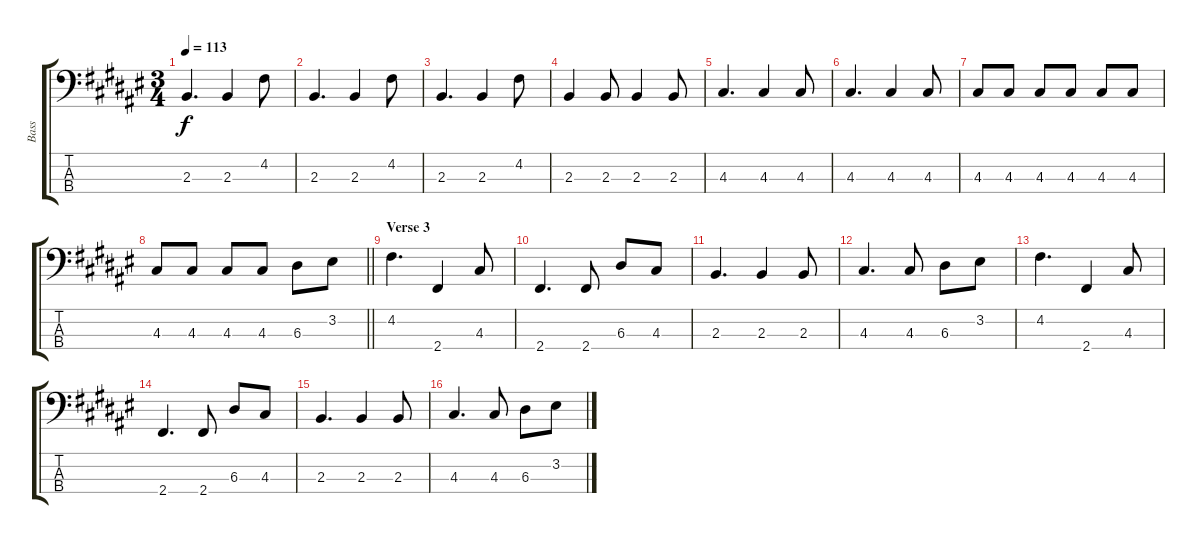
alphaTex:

\track ("Bass" "Bass") {instrument electricbassfinger}
\staff {score tabs}
\tuning (G2 D2 A1 E1) {hide}
\ts (3 4)
\tempo 113
\clef f4
\ks f#
2.3.4{d dy f} 2.3.4 4.2.8 |
2.3.4{d} 2.3.4 4.2.8 |
2.3.4{d} 2.3.4 4.2.8 |
2.3.4 2.3.8 2.3.4 2.3.8 |
4.3.4{d} 4.3.4 4.3.8 |
4.3.4{d} 4.3.4 4.3.8 |
4.3.8 4.3.8 4.3.8 4.3.8 4.3.8 4.3.8 |
\barLineRight lightlight
4.3.8 4.3.8 4.3.8 4.3.8 6.3.8 3.2.8 |
\section ("" "Verse 3")
4.2.4{d} 2.4.4 4.3.8 |
2.4.4{d} 2.4.8 6.3.8 4.3.8 |
2.3.4{d} 2.3.4 2.3.8 |
4.3.4{d} 4.3.8 6.3.8 3.2.8 |
4.2.4{d} 2.4.4 4.3.8 |
2.4.4{d} 2.4.8 6.3.8 4.3.8 |
2.3.4{d} 2.3.4 2.3.8 |
4.3.4{d} 4.3.8 6.3.8 3.2.8
